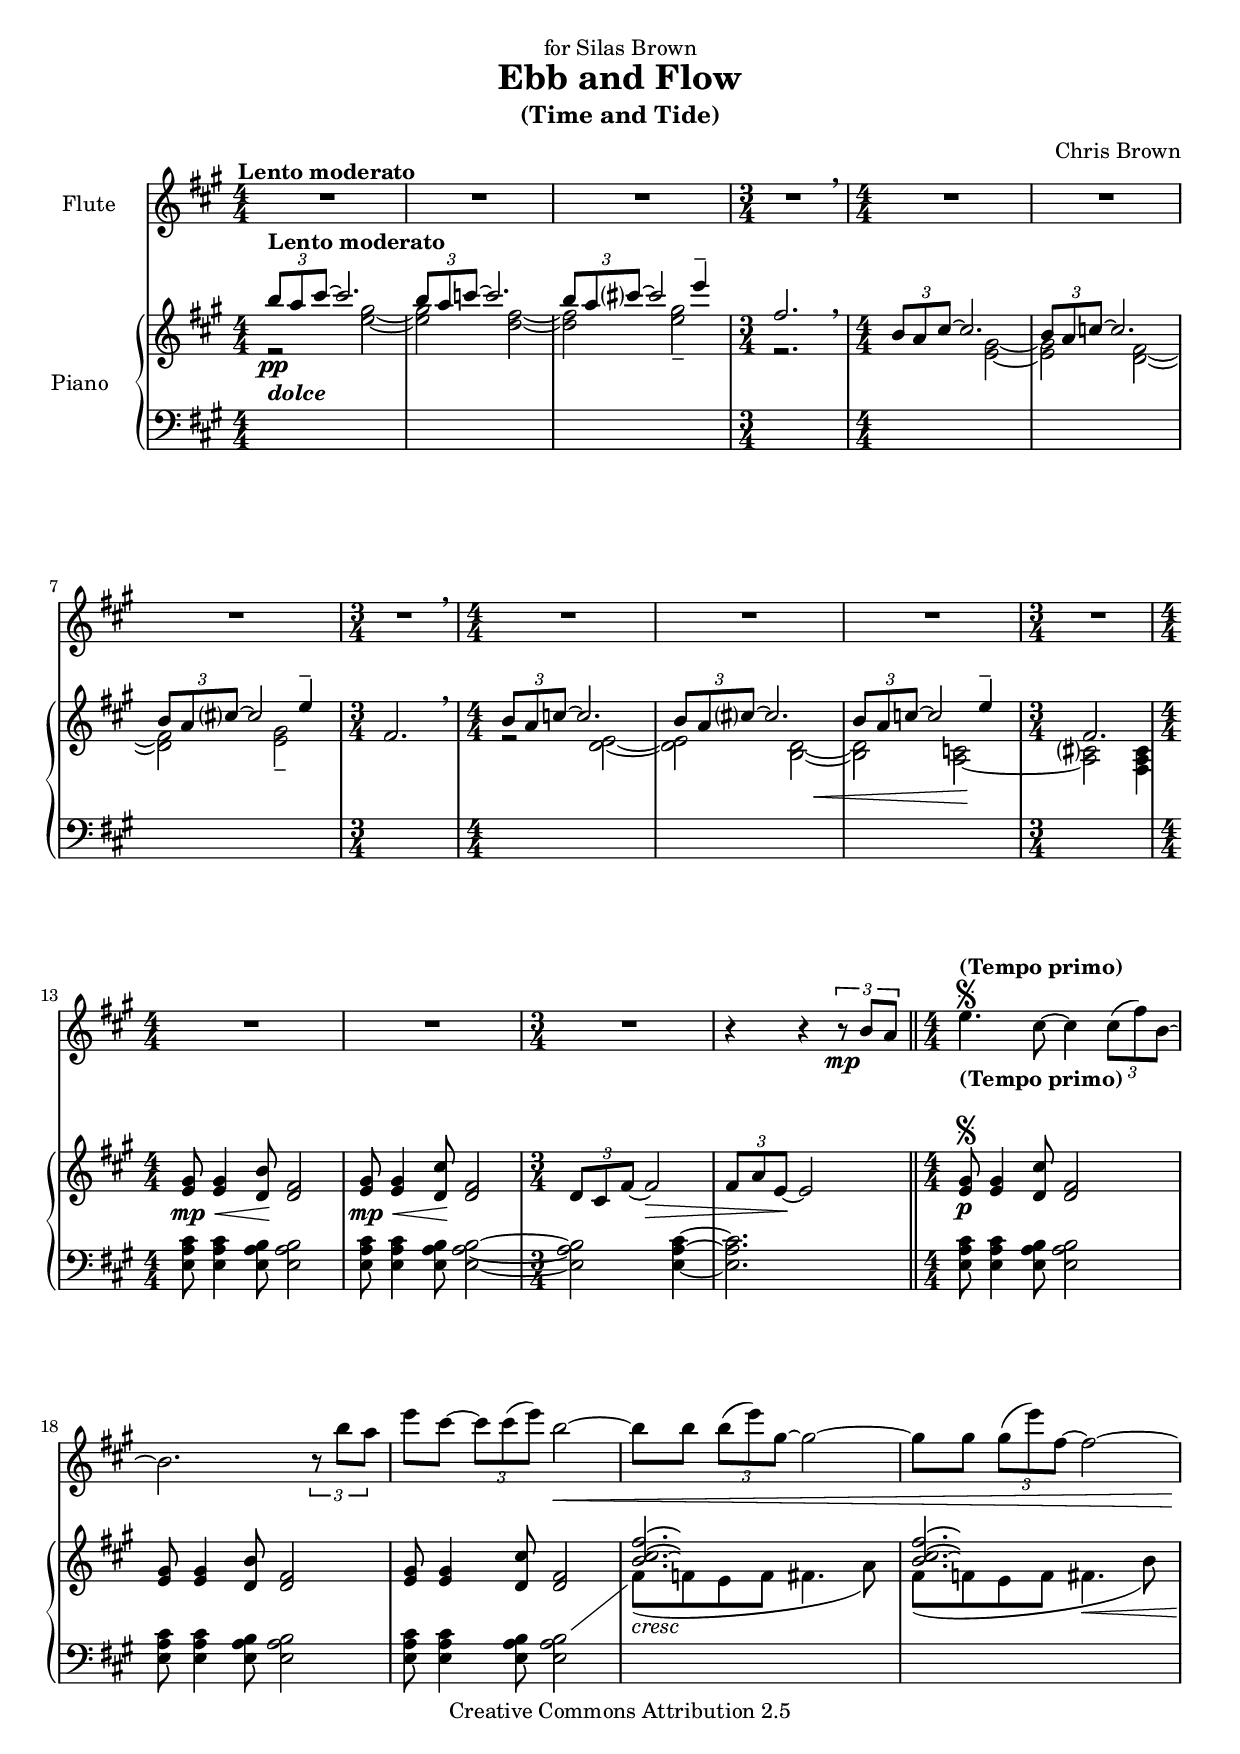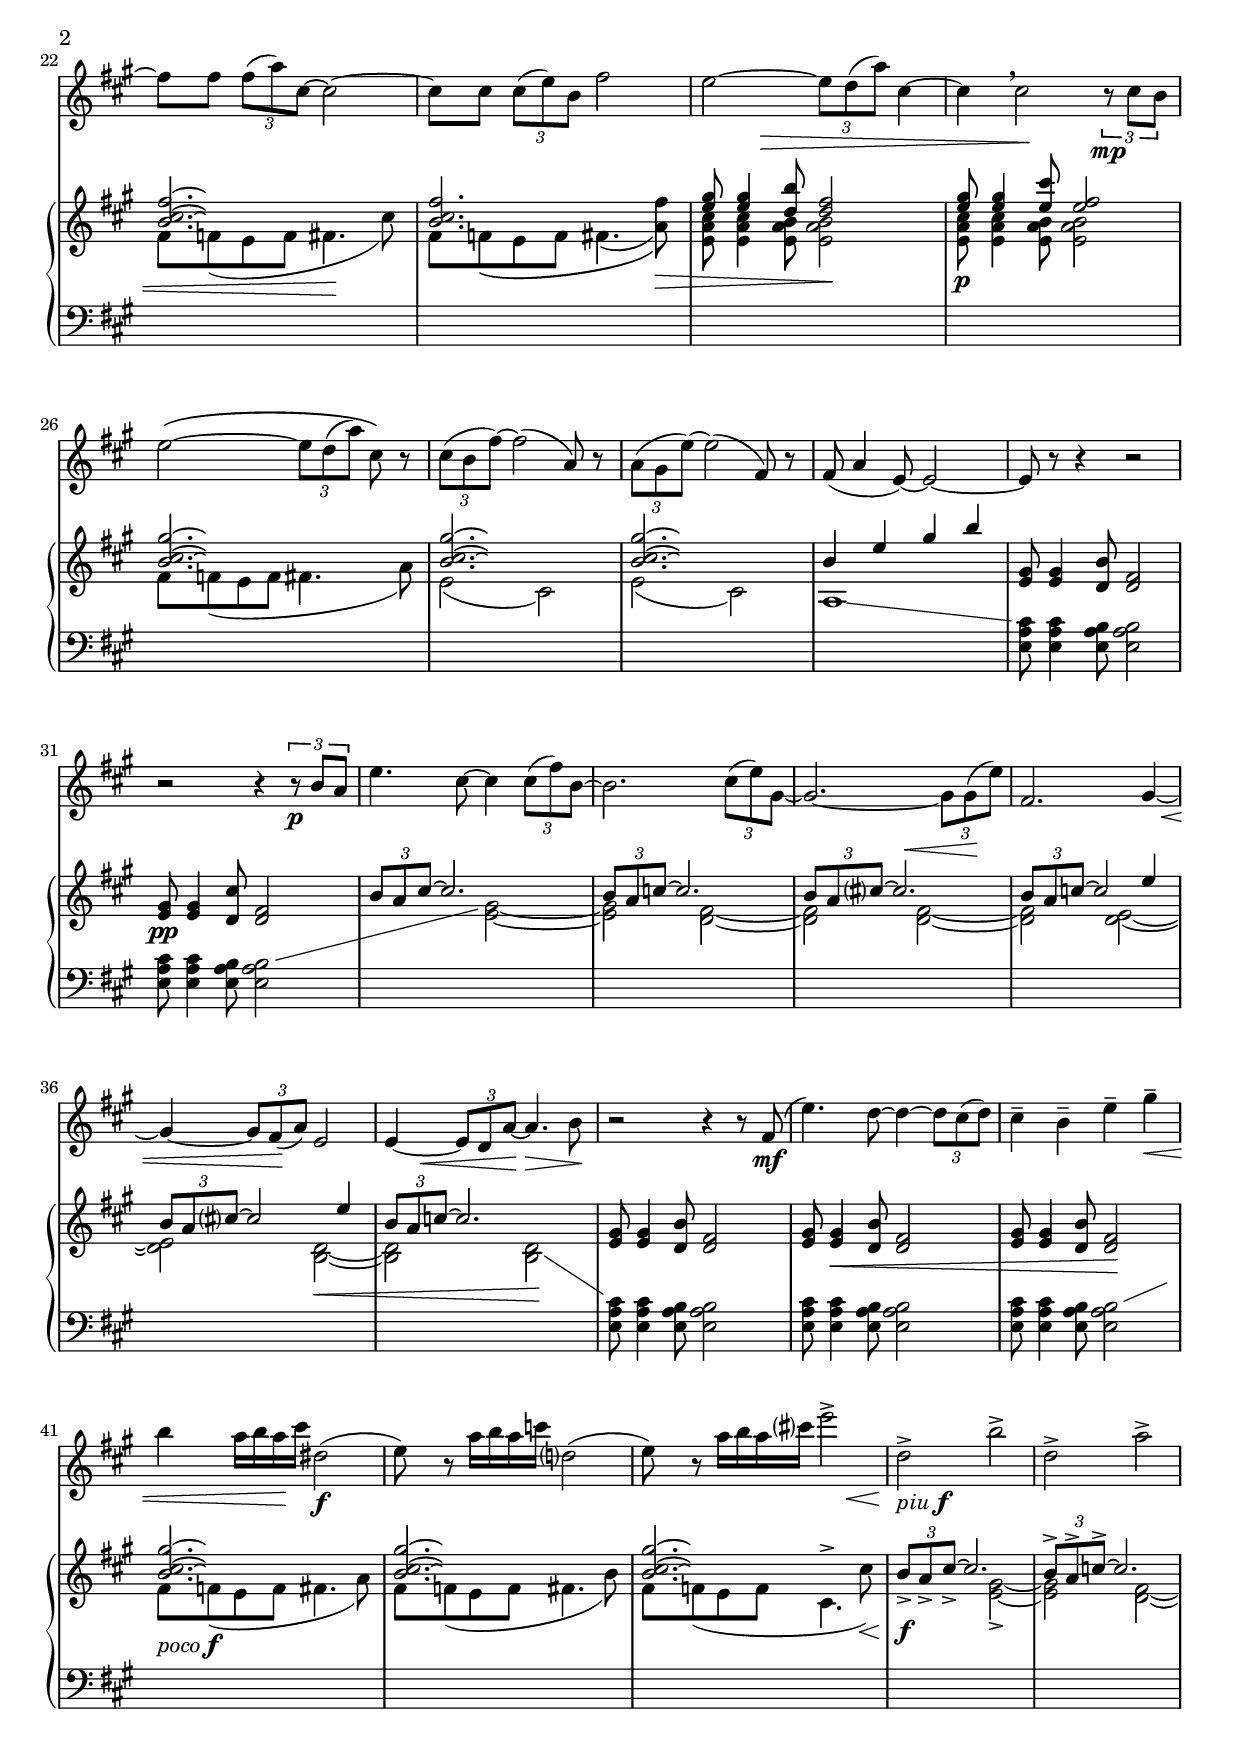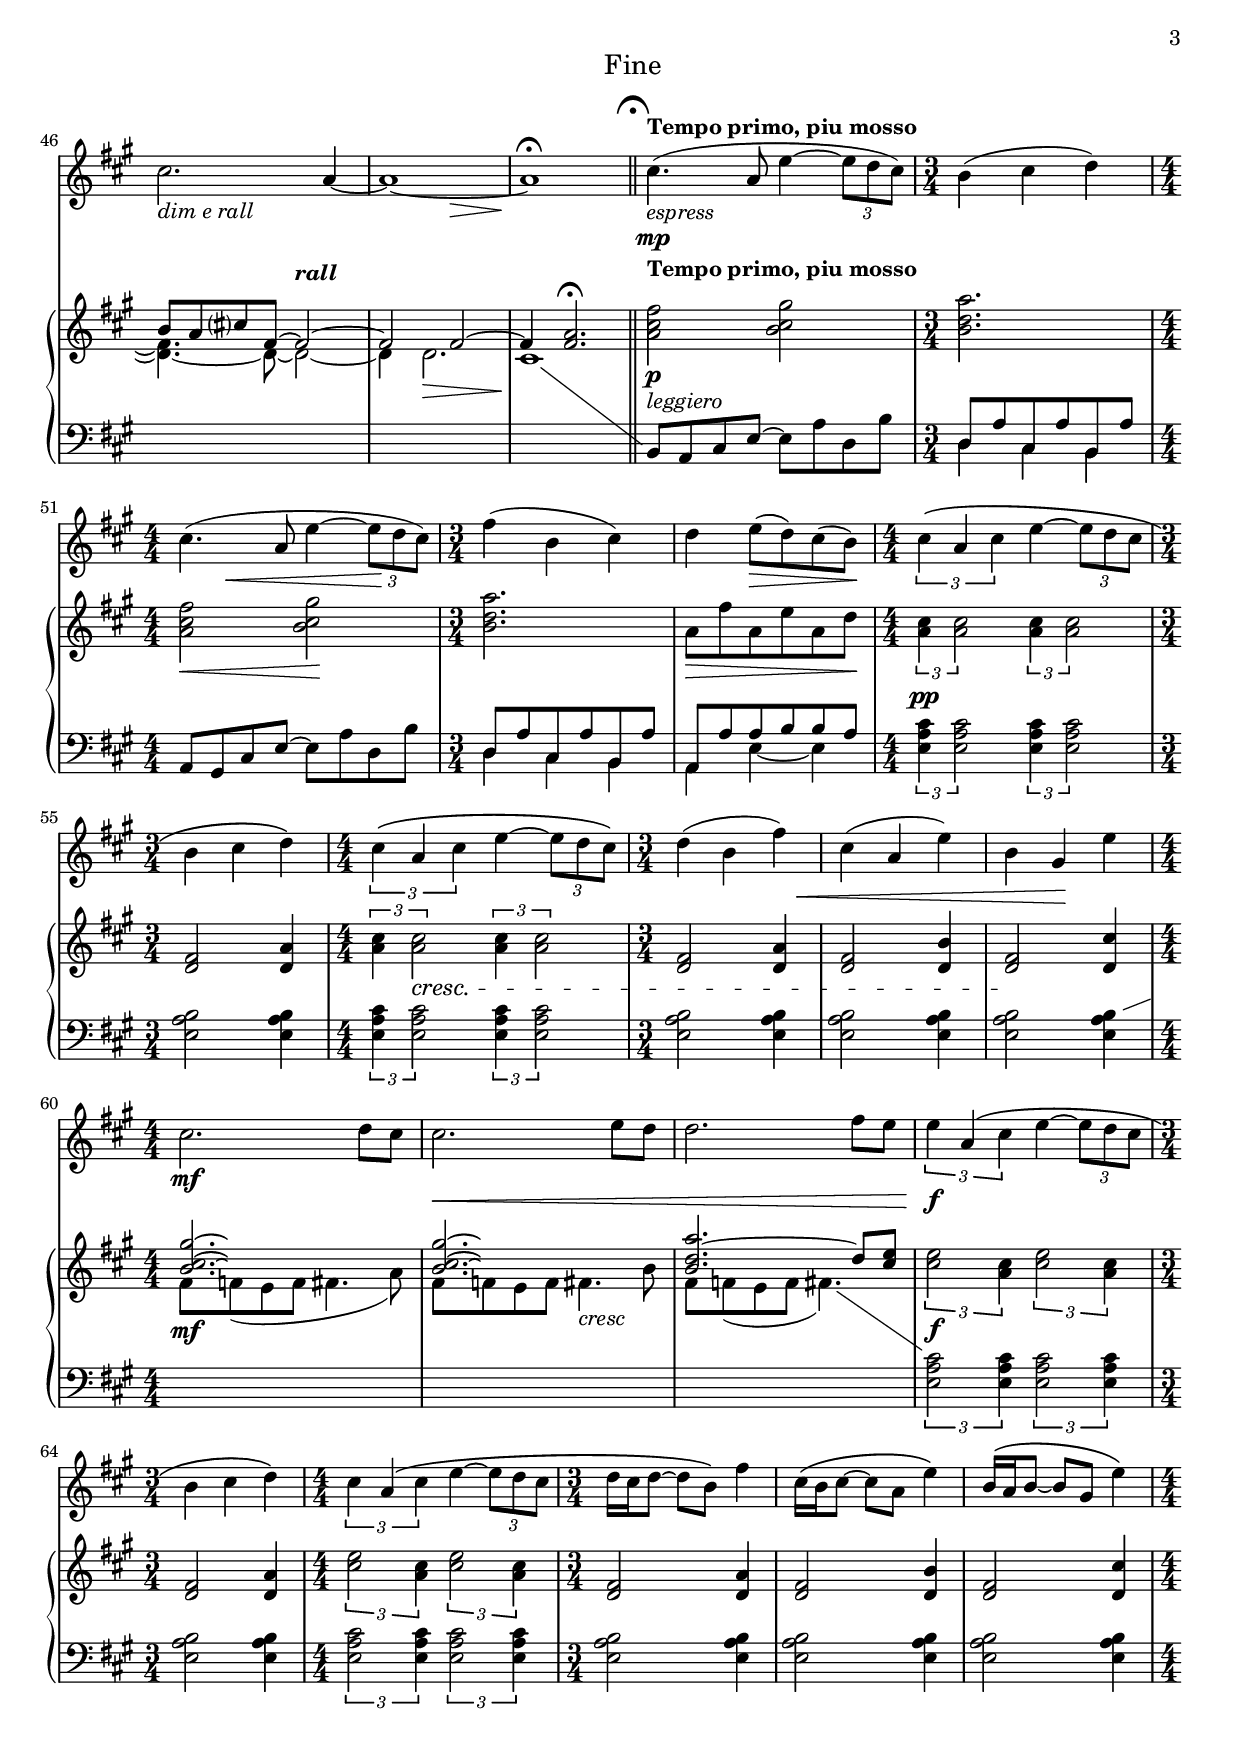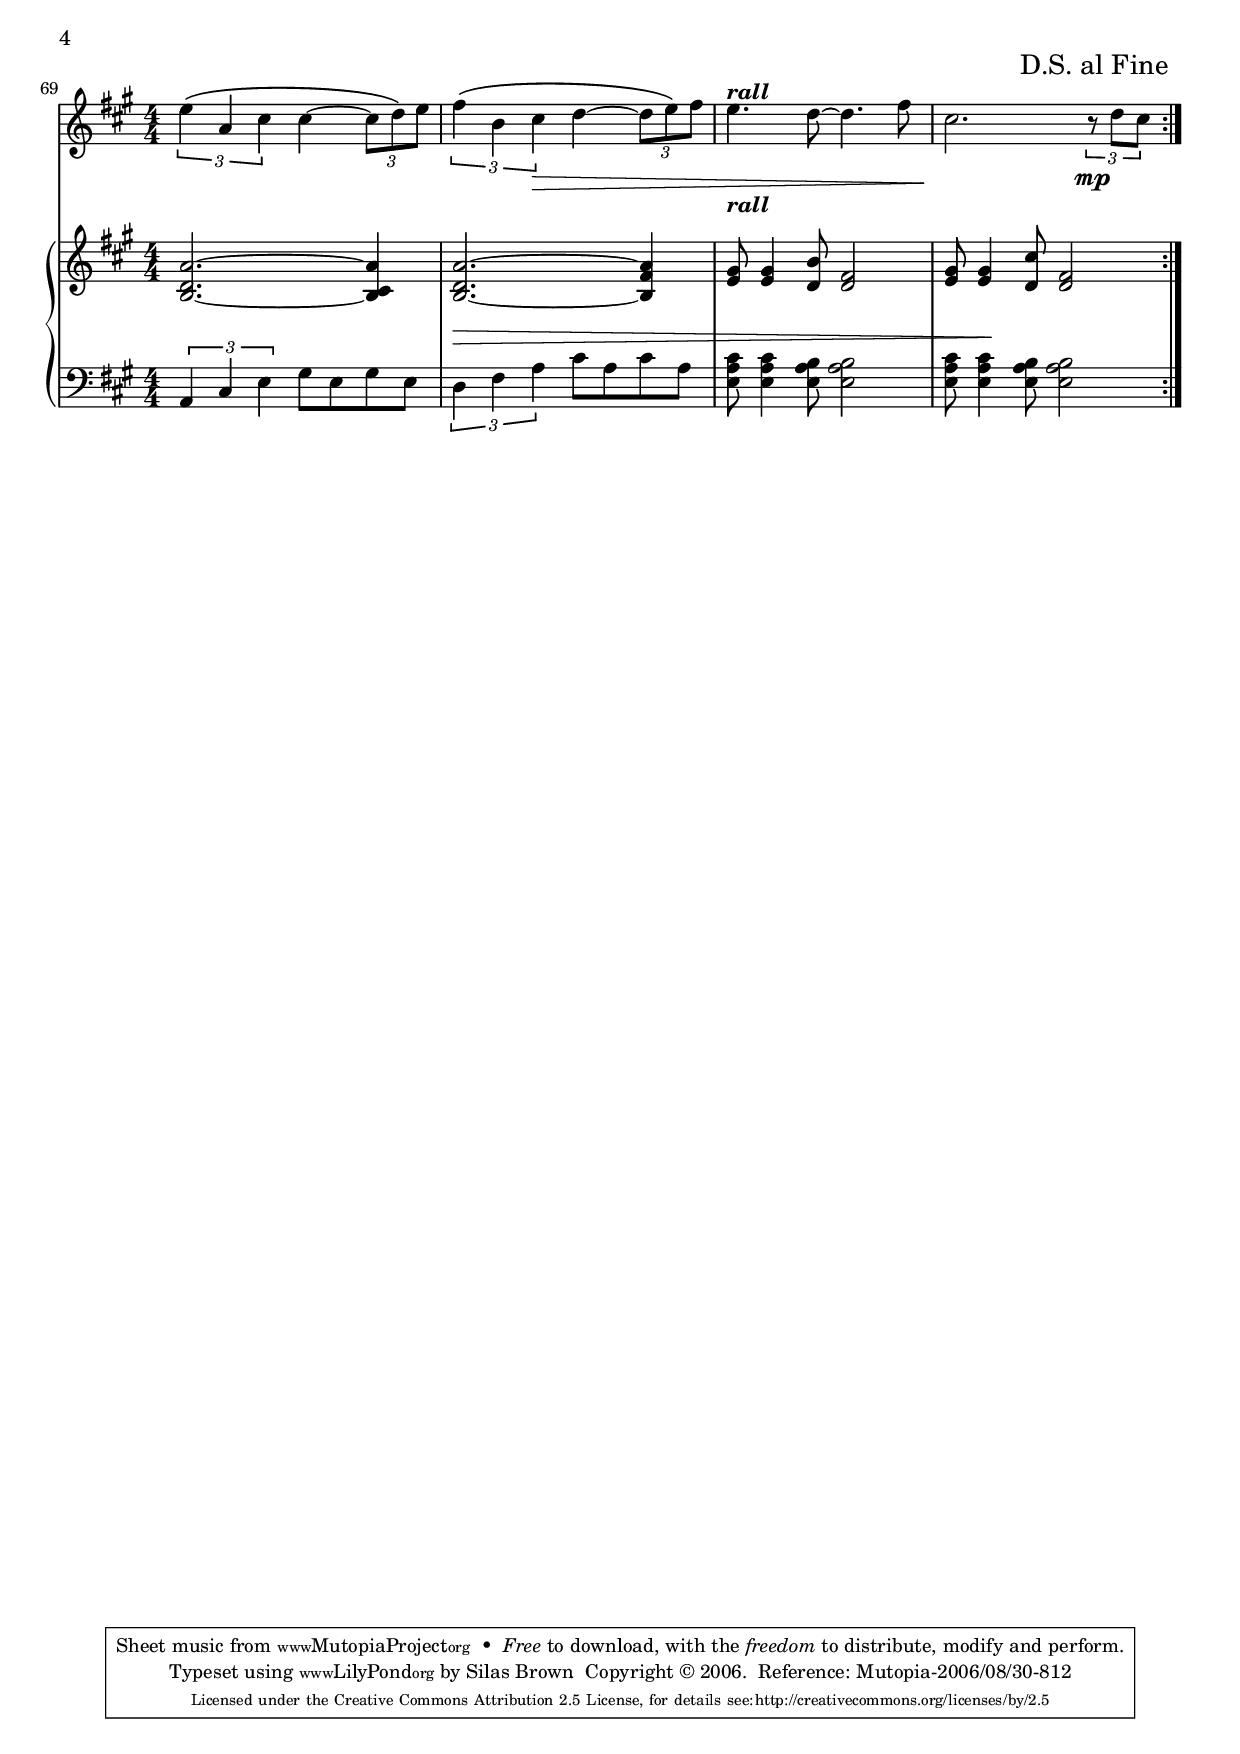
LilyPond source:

\version "2.9.16"
\header{
	title = "Ebb and Flow"
	subtitle = "(Time and Tide)"
	composer = "Chris Brown"
    dedication = "for Silas Brown"
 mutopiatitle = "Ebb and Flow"
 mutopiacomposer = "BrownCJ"
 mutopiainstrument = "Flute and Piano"
 date = "2006"
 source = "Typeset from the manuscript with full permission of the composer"
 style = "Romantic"
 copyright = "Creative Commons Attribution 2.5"
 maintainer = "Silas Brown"
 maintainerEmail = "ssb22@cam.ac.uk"
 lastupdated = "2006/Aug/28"
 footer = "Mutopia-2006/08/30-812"
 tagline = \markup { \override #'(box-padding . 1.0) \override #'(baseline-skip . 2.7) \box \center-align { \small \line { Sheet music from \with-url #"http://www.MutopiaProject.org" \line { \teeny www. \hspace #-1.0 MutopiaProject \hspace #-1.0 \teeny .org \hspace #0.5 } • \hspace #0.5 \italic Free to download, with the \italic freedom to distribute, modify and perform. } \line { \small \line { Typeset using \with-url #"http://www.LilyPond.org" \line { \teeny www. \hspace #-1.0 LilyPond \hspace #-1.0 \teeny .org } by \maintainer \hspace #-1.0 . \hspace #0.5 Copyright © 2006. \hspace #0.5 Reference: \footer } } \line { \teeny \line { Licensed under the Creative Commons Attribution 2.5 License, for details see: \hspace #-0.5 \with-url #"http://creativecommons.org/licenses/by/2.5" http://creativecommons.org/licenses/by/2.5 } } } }
}

#(set-global-staff-size 18.8)
dolce = \markup { \italic \bold dolce }
piuf = \markup { \italic piu \dynamic f }
pocof = \markup { \italic poco \dynamic f }

music={
\override Score.Hairpin #'after-line-breaking = ##t
\context Staff <<
	 \context Voice = Flute {
    \set Score.skipBars = ##t
    \set Staff.instrumentName = "Flute"
	\set Staff.midiInstrument = "flute"
#(set-accidental-style 'modern-cautionary)
\override Staff.TimeSignature  #'style = #'numbered
	\key a \major \clef treble

\time 4/4 R1^\markup{\bold{Lento moderato}} | R1 | R1 | \time 3/4 R2.\breathe  | 
\time 4/4 R1 | R1 | R1 | \time 3/4 R2.\breathe  | \time 4/4 R1 | 
R1 | R1 | \time 3/4 R2. | \time 4/4 R1 | R1 | 
\time 3/4 R2. | r4 r4  \times 2/3 {r8\mp  b'8 a'8} |  \bar "||" \time 4/4 e''4.\segno ^\markup{\bold{ (Tempo primo)}} cis''8~ cis''4  \times 2/3 {cis''8( fis''8) b'8~} | b'2.  \times 2/3 {r8 b''8 a''8} | 
\once \override DynamicLineSpanner #'padding = #3.0 e'''8 cis'''8~  \times 2/3 {cis'''8 cis'''8( e'''8)} b''2~\<  | \once \override DynamicLineSpanner #'padding = #3.0 b''8 b''8  \times 2/3 {b''8( e'''8) gis''8~} gis''2~ | gis''8 gis''8  \times 2/3 {gis''8( e'''8) fis''8~} fis''2~ | fis''8\!  fis''8  \times 2/3 {fis''8( a''8) cis''8~} cis''2~ | 
cis''8 cis''8  \times 2/3 {cis''8( e''8) b'8} fis''2 | \once \override DynamicLineSpanner #'padding = #3.0 <<e''2~ {s4s4\> } >>  \times 2/3 {e''8 d''8( a''8)} cis''4~ | cis''4\breathe  cis''2\!  \once \override DynamicLineSpanner #'padding = #3.0  \times 2/3 {r8\mp  cis''8 b'8} | e''2~\(  \times 2/3 {e''8 d''8( a''8)} cis''8\) r8 | 
 \times 2/3 {cis''8( b'8 fis''8 ) ~ } fis''2( a'8) r8 |  \times 2/3 {a'8( gis'8 e''8 ) ~ } e''2( fis'8) r8 | fis'8( a'4 e'8 ) ~  e'2~ | e'8 r8 r4 r2 | 
r2 r4  \times 2/3 {r8\p  b'8 a'8} | e''4. cis''8~ cis''4  \times 2/3 {cis''8( fis''8) b'8~} | b'2.  \times 2/3 {cis''8( e''8) gis'8~} | \once \override DynamicLineSpanner #'padding = #3.0 <<gis'2.~ {s4.s4.\< } >>  \times 2/3 {gis'8 gis'8(\!  e''8)} | 
fis'2. <<gis'4~ {s8s8\< } >> | gis'4~  \times 2/3 {gis'8 fis'8(\!  a'8)} e'2 | <<e'4~ {s8s8\< } >>  \times 2/3 {e'8 d'8 a'8~\! } a'4.\>  b'8\!  | r2 r4 r8 fis'8(\mf  | 
e''4.) d''8~ d''4~  \times 2/3 {d''8 cis''8( d''8)} | cis''4--  b'4--  e''4--  gis''4-- \<  | b''4 a''16 b''16 a''16\!  cis'''16 dis%{%}''2(\f  | e''8) r8 a''16 b''16 a''16 c%{is%}'''16 d''2( | 
e''8)  r8  a''16  b''16  a''16  cis'''16  <<e'''2->  {s4s4\< } >> | d''2-> \! _\piuf  b''2->  | d''2->  a''2->  | cis''2._\markup{\italic {dim e rall}}  a'4~ | 
<<a'1~ {s2s2\> } >> | a'1\fermata \!  \override Score.RehearsalMark #'break-visibility = #begin-of-line-invisible \mark \markup \center-align {Fine " " \musicglyph #"scripts.ufermata"} \bar "||"  | \once \override DynamicLineSpanner #'padding = #3.0 cis''4.(^\markup{\bold{ Tempo primo, piu mosso}}_\markup{\italic espress} \mp  a'8 e''4~  \times 2/3 {e''8 d''8 cis''8)} | \time 3/4 b'4( cis''4 d''4) | \time 4/4 <<cis''4.( {s8.s8.\< } >> a'8 e''4~  \times 2/3 {e''8\!  d''8 cis''8)} | 
\time 3/4 fis''4( b'4 cis''4) | d''4 e''8(\>  d''8) cis''8( b'8)\!  | \time 4/4  \times 2/3 {cis''4\( a'4 cis''4} e''4~  \times 2/3 {e''8 d''8 cis''8} | \time 3/4 b'4 cis''4 d''4\) | \time 4/4  \times 2/3 {cis''4\( a'4 cis''4} e''4~  \times 2/3 {e''8 d''8 cis''8\)} | 
\time 3/4 d''4( b'4 <<fis''4) {s8s8\< } >> | cis''4( a'4 e''4) | b'4 gis'4\!  e''4 | \time 4/4 cis''2.\mf  d''8 cis''8 | \once \override DynamicLineSpanner #'padding = #3.0 cis''2.\<  e''8 d''8 | 
\once \override DynamicLineSpanner #'padding = #3.0 <<d''2. {s4.s4.} >> fis''8 e''8 | \once \override DynamicLineSpanner #'padding = #3.0  \times 2/3 {e''4\! \f  a'4\( cis''4} e''4~  \times 2/3 {e''8 d''8 cis''8} | \time 3/4 b'4 cis''4 d''4\) | \time 4/4  \times 2/3 {cis''4 a'4\( cis''4} e''4~  \times 2/3 {e''8 d''8 cis''8} | \time 3/4 d''16 cis''16 d''8~ d''8 b'8\) fis''4 | 
cis''16\( b'16 cis''8~ cis''8 a'8 e''4\) | b'16\( a'16 b'8~ b'8 gis'8 e''4\) | \time 4/4  \times 2/3 {e''4\( a'4 cis''4} cis''4~  \times 2/3 {cis''8 d''8\) e''8} | \once \override DynamicLineSpanner #'padding = #3.0  \times 2/3 {fis''4\( b'4 cis''4\> } d''4~  \times 2/3 {d''8 e''8\) fis''8} | \once \override DynamicLineSpanner #'padding = #3.0 e''4.^\markup{\bold{ \italic rall}} d''8~ d''4. fis''8 | \once \override DynamicLineSpanner #'padding = #3.0 cis''2.\!  \once \override DynamicLineSpanner #'padding = #3.0  \times 2/3 {r8\mp  d''8 cis''8} \once \override Score.RehearsalMark #'self-alignment-X = #right \once \override Score.RehearsalMark #'padding = #3.0 \mark "D.S. al Fine " \bar ":|" 
}
        \new PianoStaff <<
    \set PianoStaff.instrumentName = "Piano   "
	\set PianoStaff.midiInstrument = "acoustic grand"
    \set PianoStaff.followVoice = ##t
  \context Staff = "one" << \new Voice { \voiceOne
#(set-accidental-style 'piano-cautionary)
\override TextScript #'padding = #3.0
\override Staff.TimeSignature  #'style = #'numbered
\key a \major \clef treble
 \voiceOne \time 4/4  \times 2/3 {b''8^\markup{\bold{Lento moderato}}_\dolce \pp  a''8 cis'''8~} cis'''2. |  \times 2/3 {b''8 a''8 c%{is%}'''8~} c%{is%}'''2. |  \times 2/3 {b''8  a''8  cis'''8~ } cis'''2  e'''4--  | \time 3/4 fis''2.\breathe  | 
\time 4/4  \times 2/3 {b'8 a'8 cis''8~} cis''2. |  \times 2/3 {b'8 a'8 c%{is%}''8~} c%{is%}''2. |  \times 2/3 {b'8  a'8  cis''8~ } cis''2  e''4--  | \time 3/4 fis'2.\breathe  | \time 4/4  \times 2/3 {b'8 a'8 c%{is%}''8~} c%{is%}''2. | 
 \times 2/3 {b'8 a'8 cis''8~} cis''2. |  \times 2/3 {b'8  a'8  c%{is%}''8~ } c%{is%}''2  e''4--  | \time 3/4 fis'2. |  \oneVoice \time 4/4 <e' gis'>8\mp \<  <e' gis'>4 <d' b'>8\!  <d' fis'>2 | <e' gis'>8\mp \<  <e' gis'>4 <d' cis''>8\!  <d' fis'>2 | 
\time 3/4  \times 2/3 {d'8 cis'8 fis'8~} fis'2\>  |  \times 2/3 {fis'8 a'8 e'8~\! } e'2 |  \bar "||" \time 4/4 <e' gis'>8\segno ^\markup{\bold{ (Tempo primo)}}\p  <e' gis'>4 <d' cis''>8 <d' fis'>2 | <e' gis'>8 <e' gis'>4 <d' b'>8 <d' fis'>2 | 
<e' gis'>8 <e' gis'>4 <d' cis''>8 <d' fis'>2 |  \voiceOne <b' cis'' fis''>2.\laissezVibrer  s4 | <b' cis'' fis''>2.\laissezVibrer  s4 | <b' cis'' fis''>2.\laissezVibrer  s4 | 
<b' cis'' fis''>2. s8 s8 | <e'' gis''>8 <e'' gis''>4 <d'' b''>8 <d'' fis''>2 | <e'' gis''>8 <e'' gis''>4 <e'' cis'''>8 <e'' fis''>2 | <b' cis'' gis''>2.\laissezVibrer  s4 | 
<b' cis'' gis''>2.\laissezVibrer  s4 | <b' cis'' gis''>2.\laissezVibrer  s4 | b'4 e''4 gis''4 b''4 |  \oneVoice <e' gis'>8 <e' gis'>4 <d' b'>8 <d' fis'>2 | 
<e' gis'>8\pp  <e' gis'>4 <d' cis''>8 <d' fis'>2 |  \voiceOne  \times 2/3 {b'8 a'8 cis''8~} cis''2. |  \times 2/3 {b'8 a'8 c%{is%}''8~} c%{is%}''2. |  \times 2/3 {b'8 a'8 cis''8~} cis''2. | 
 \times 2/3 {b'8 a'8 c%{is%}''8~} c%{is%}''2 e''4 |  \times 2/3 {b'8 a'8 cis''8~} cis''2 e''4 |  \times 2/3 {b'8 a'8 c%{is%}''8~} c%{is%}''2. |  \oneVoice <e' gis'>8 <e' gis'>4 <d' b'>8 <d' fis'>2 | 
<e' gis'>8 <e' gis'>4\<  <d' b'>8 <d' fis'>2 | <e' gis'>8 <e' gis'>4 <d' b'>8 <d' fis'>2\!  |  \voiceOne <b' cis'' gis''>2.\laissezVibrer  s4 | <b' cis'' gis''>2.\laissezVibrer  s4 | 
<b' cis'' gis''>2.\laissezVibrer  s4 |  \times 2/3 {b'8_>  a'8_>  cis''8~_> } cis''2. |  \times 2/3 {b'8->  a'8->  c%{is%}''8~-> } c%{is%}''2. | b'8  a'8  cis''8  fis'8~  fis'2~^\markup{\bold \italic rall}  | 
fis'2 fis'2~ | fis'4 <fis' a'>2.\fermata  |  \oneVoice <a' cis'' fis''>2^\markup{\bold{ Tempo primo, piu mosso}}_\markup{\italic leggiero} \p  <b' cis'' gis''>2 | \time 3/4 <b' d'' a''>2. | \time 4/4 <a' cis'' fis''>2\<  <b' cis'' gis''>2\!  | 
\time 3/4 <b' d'' a''>2. | a'8\>  fis''8 a'8 e''8 a'8 d''8\!  | \time 4/4 \once \override DynamicLineSpanner #'padding = #3.0  \times 2/3 {<a' cis''>4\pp  <a' cis''>2}  \times 2/3 {<a' cis''>4 <a' cis''>2} | \time 3/4 <d' fis'>2 <d' a'>4 | \time 4/4 \tupletUp \setTextCresc  \times 2/3 {<a' cis''>4 <a' cis''>2\< }  \times 2/3 {<a' cis''>4 <a' cis''>2} | 
\time 3/4 \tupletNeutral <d' fis'>2 <d' a'>4 | <d' fis'>2 <d' b'>4 | <d' fis'>2\!  <d' cis''>4 |  \voiceOne \time 4/4 <b' cis'' gis''>2.\laissezVibrer  s4 | <b' cis'' gis''>2.\laissezVibrer  s4 | 
\setHairpinCresc <b' d'' a''>2.~ d''8 <cis'' e''>8 |  \oneVoice \once \override DynamicLineSpanner #'padding = #3.0  \times 2/3 {<cis'' e''>2\f  <a' cis''>4}  \times 2/3 {<cis'' e''>2 <a' cis''>4} | \time 3/4 <d' fis'>2 <d' a'>4 | \time 4/4  \times 2/3 {<cis'' e''>2 <a' cis''>4}  \times 2/3 {<cis'' e''>2 <a' cis''>4} | \time 3/4 <d' fis'>2 <d' a'>4 | 
<d' fis'>2 <d' b'>4 | <d' fis'>2 <d' cis''>4 | \time 4/4 <b d' a'>2.~ <b cis' a'>4 | \once \override DynamicLineSpanner #'padding = #3.0 <b d' a'>2.~\>  <b fis' a'>4 | \once \override DynamicLineSpanner #'padding = #3.0 <e' gis'>8^\markup{\bold{ \italic rall}} <e' gis'>4 <d' b'>8 <d' fis'>2 | \once \override DynamicLineSpanner #'padding = #3.0 <e' gis'>8 <e' gis'>4\!  <d' cis''>8 <d' fis'>2

    } \new Voice { \voiceTwo \key a \major
\time 4/4 \change Staff=one \voiceTwo \override DynamicText #'transparent = ##f r2 <e'' gis''>2~ | <e'' gis''>2 <d'' fis''>2~ | <d'' fis''>2  <e'' gis''>2--  | \time 3/4 r2. | 
\time 4/4 s2 <e' gis'>2~ | <e' gis'>2 <d' fis'>2~ | <d' fis'>2  <e' gis'>2--  | \time 3/4 s2. | \time 4/4 r2 <d' e'>2~ | 
<d' e'>2\override DynamicText #'transparent = ##t  <b d'>2~\p \<  | <b d'>2 <a c%{is%}'>2~\!  | \time 3/4 <a cis'>2 <fis a cis'>4 | \time 4/4 \change Staff=two \oneVoice \override DynamicText #'transparent = ##t <e a cis'>8 <e a cis'>4 <e a b>8 <e a b>2 | <e a cis'>8 <e a cis'>4 <e a b>8 <e a b>2~ | 
\time 3/4 <e a b>2\override DynamicText #'transparent = ##t  <e a cis'>4~\mp  | <e a cis'>2. | \time 4/4 <e a cis'>8 <e a cis'>4 <e a b>8 <e a b>2 | <e a cis'>8 <e a cis'>4 <e a b>8 <e a b>2 | 
<e a cis'>8\override DynamicText #'transparent = ##f  <e a cis'>4 <e a b>8 <e a b>2 | \change Staff=one \voiceTwo \override DynamicText #'transparent = ##f fis'8(_\markup{\italic cresc}  f%{is%}'8 e'8 f%{is%}'8 fis%{is%}'4. a'8) | fis'8( f%{is%}'8 e'8 f%{is%}'8 fis%{is%}'4.\<  b'8) | fis'8 f%{is%}'8( e'8 f%{is%}'8 fis%{is%}'4.\!  cis''8) | 
fis'8 f%{is%}'8\( e'8 f%{is%}'8 fis%{is%}'4.( <a' fis''>8)\)\>  | <e' a' cis''>8 <e' a' cis''>4 <e' a' b'>8 <e' a' b'>2\!  | <e' a' cis''>8\p  <e' a' cis''>4 <e' a' b'>8 <e' a' b'>2 | fis'8 f%{is%}'8( e'8 f%{is%}'8 fis%{is%}'4. a'8) | 
e'2( cis'2) | e'2( cis'2) | a1 | \change Staff=two \oneVoice \override DynamicText #'transparent = ##t <e a cis'>8 <e a cis'>4 <e a b>8 <e a b>2 | 
<e a cis'>8 <e a cis'>4 <e a b>8 <e a b>2 | \change Staff=one \voiceTwo \override DynamicText #'transparent = ##f s2 <e' gis'>2~ | <e' gis'>2 <d' fis'>2~ | <d' fis'>2 <d' fis'>2~ | 
<d' fis'>2 <d' e'>2~ | <d' e'>2 <b d'>2~\<  | <b d'>2 <b d'>2\!  | \change Staff=two \oneVoice \override DynamicText #'transparent = ##t <e a cis'>8 <e a cis'>4 <e a b>8 <e a b>2 | 
<e a cis'>8 <e a cis'>4 <e a b>8 <e a b>2 | <e a cis'>8 <e a cis'>4 <e a b>8 <e a b>2 | \change Staff=one \voiceTwo \override DynamicText #'transparent = ##f fis'8_\pocof  f%{is%}'8( e'8 f%{is%}'8 fis%{is%}'4. a'8) | fis'8 f%{is%}'8( e'8 f%{is%}'8 fis%{is%}'4. b'8) | 
fis'8  f%{is%}'8(  e'8  f%{is%}'8  cis'4.^>  cis''8)\<  | s2 \! \f  <e' gis'>2~->  | <e' gis'>2 <d' fis'>2~ | <d' fis'>4.~ d'8~ d'2~ | 
d'4 d'2.\>  | cis'1\!  | \change Staff=two \oneVoice \override DynamicText #'transparent = ##t b,8 a,8 cis8 e8~ e8 a8 d8 b8 | \time 3/4  << { \voiceTwo d4 cis4 b,4  } \\ { \voiceOne d8 a8 cis8 a8 b,8 a8 } >>  | \time 4/4 a,8 gis,8 cis8 e8~ e8 a8 d8 b8 | 
\time 3/4  << { \voiceTwo d4 cis4 b,4  } \\ { \voiceOne d8 a8 cis8 a8 b,8 a8 } >>  |  << { \voiceTwo a,4 e4~ e4  } \\ { \voiceOne a,8 a8 a8 b8 b8 a8 } >>  | \time 4/4  \times 2/3 {<e a cis'>4 <e a cis'>2}  \times 2/3 {<e a cis'>4 <e a cis'>2} | \time 3/4 <e a b>2 <e a b>4 | \time 4/4  \times 2/3 {<e a cis'>4 <e a cis'>2}  \times 2/3 {<e a cis'>4 <e a cis'>2} | 
\time 3/4 <e a b>2 <e a b>4 | <e a b>2 <e a b>4 | <e a b>2 <e a b>4 | \time 4/4 \change Staff=one \voiceTwo \override DynamicText #'transparent = ##f fis'8\mf  f%{is%}'8( e'8 f%{is%}'8 fis%{is%}'4. a'8) | fis'8  f%{is%}'8  e'8  f%{is%}'8  fis%{is%}'4._\markup{\italic cresc}  b'8 | 
fis'8 f%{is%}'8( e'8 f%{is%}'8 fis%{is%}'4. s8) | \change Staff=two \oneVoice \override DynamicText #'transparent = ##t  \times 2/3 {<e a cis'>2 <e a cis'>4}  \times 2/3 {<e a cis'>2 <e a cis'>4} | \time 3/4 <e a b>2 <e a b>4 | \time 4/4  \times 2/3 {<e a cis'>2 <e a cis'>4}  \times 2/3 {<e a cis'>2 <e a cis'>4} | \time 3/4 <e a b>2 <e a b>4 | 
<e a b>2 <e a b>4 | <e a b>2 <e a b>4 | \time 4/4  \times 2/3 {a,4~ cis4 e4} gis8 e8 gis8 e8 |  \times 2/3 {d4~ fis4 a4} cis'8 a8 cis'8 a8 | <e a cis'>8 <e a cis'>4 <e a b>8 <e a b>2 | <e a cis'>8 <e a cis'>4 <e a b>8 <e a b>2
    } >> \context Staff = "two" {
#(set-accidental-style 'piano-cautionary)
\override Staff.TimeSignature  #'style = #'numbered
\clef bass \key a \major  s2 s2 s2 s2 s2 s2 s2 s2 s2 s2 s2 s2 s2 s2 s2 s2 s2 s2 s2 s2 s2 s4 s8 s4 s8 s2 s8 s4 s8 s2 s2 s4 s2 s8 s4 s8 s2 s8 s4 s8 s2 s8 s4 s8 s2 s8 s8 s8 s8 s4 s8 s8 s8 s8 s8 s4 s8 s8 s8 s8 s8 s4 s8 s8 s8 s8 s8 s4 s8 s8 s4 s8 s2 s8 s4 s8 s2 s8 s8 s8 s8 s4 s8 s2 s2 s2 s2 s1 s8 s4 s8 s2 s8 s4 s8 s2 s2 s2 s2 s2 s2 s2 s2 s2 s2 s2 s2 s2 s8 s4 s8 s2 s8 s4 s8 s2 s8 s4 s8 s2 s8 s8 s8 s8 s4 s8 s8 s8 s8 s8 s4 s8 s8 s8 s8 s8 s4 s8 s2 s2 s2 s2 s4 s8 s2 s4 s2 s1 s8 s8 s8 s8 s8 s8 s8 s8 s4 s4 s4%{ s8 s8 s8 s8 s8 s8%} s8 s8 s8 s8 s8 s8 s8 s8 s4 s4 s4%{ s8 s8 s8 s8 s8 s8%} s4 s4 s4%{ s8 s8 s8 s8 s8 s8%} s4 s2 s4 s2 s2 s4 s4 s2 s4 s2 s2 s4 s2 s4 s2 s4 s8 s8 s8 s8 s4 s8 s8 s8 s8 s8 s4 s8 s8 s8 s8 s8 s4 s8 s2 s4 s2 s4 s2 s4 s2 s4 s2 s4 s2 s4 s2 s4 s2 s4 s4 s4 s4 s8 s8 s8 s8 s4 s4 s4 s8 s8 s8 s8 s8 s4 s8 s2 s8 s4 s8 s2 }
  >>
>> } \score { \music \layout { } }
\score { \unfoldRepeats \music 
  \midi {
    \context {
      \Score
      tempoWholesPerMinute = #(ly:make-moment 54 4)
      }
    }


}

